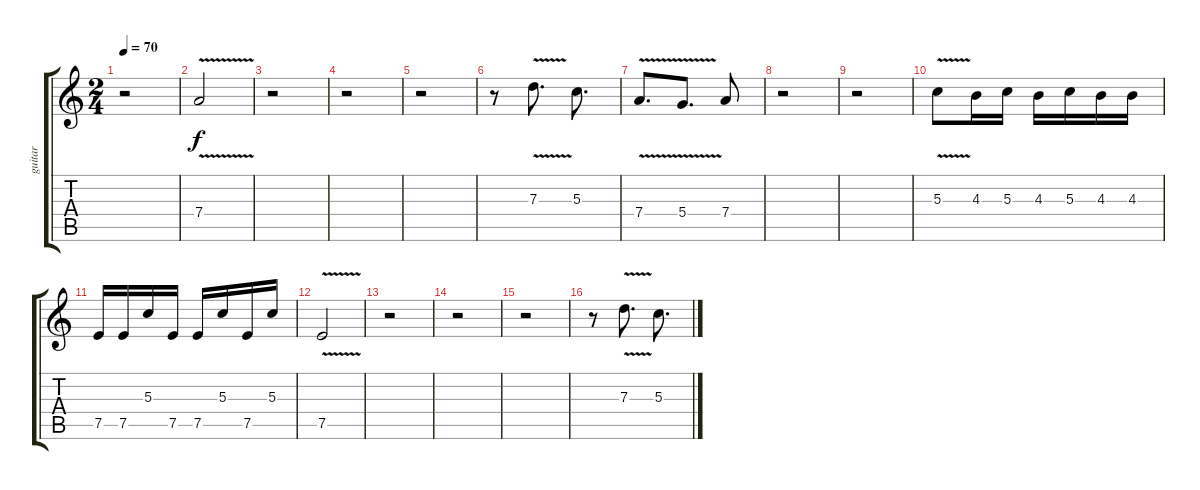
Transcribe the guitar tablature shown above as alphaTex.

\track ("guitar    solo   two" "guitar    ") {instrument overdrivenguitar}
\staff {score tabs}
\tuning (E4 B3 G3 D3 A2 E2) {hide}
\ts (2 4)
\tempo 70
\clef g2
\ks c
r.2{dy f} |
7.4{v}.2 |
r.2 |
r.2 |
r.2 |
r.8 7.3{v}.8{d} 5.3.8{d} |
7.4{v}.8{d} 5.4{v}.8{d} 7.4.8 |
r.2 |
r.2 |
5.3{v}.8 4.3.16 5.3.16 4.3.16 5.3.16 4.3.16 4.3.16 |
7.5.16 7.5.16 5.3.16 7.5.16 7.5.16 5.3.16 7.5.16 5.3.16 |
7.5{v}.2 |
r.2 |
r.2 |
r.2 |
r.8 7.3{v}.8{d} 5.3.8{d}
